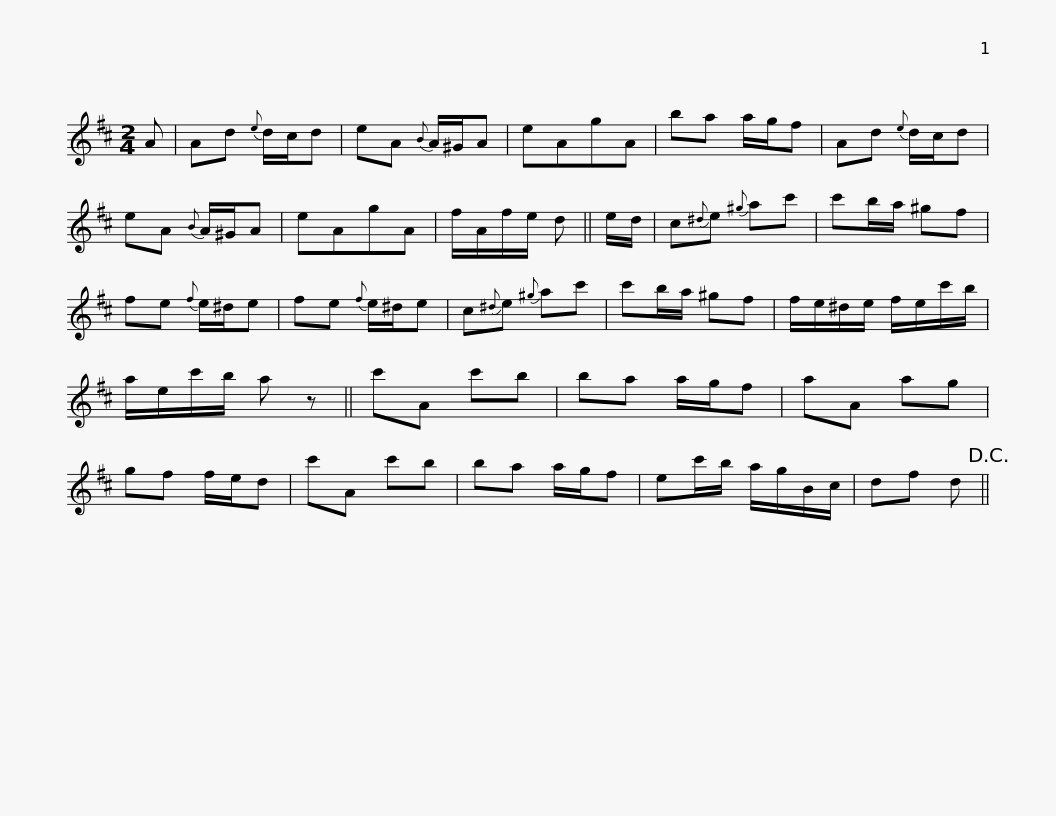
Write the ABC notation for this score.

X:1
L:1/8
M:2/4
I:linebreak $
K:D
V:1 treble
V:1
 A | Ad{e} d/c/d | eA{B} A/^G/A | eAgA | ba a/g/f | %5
 Ad{e} d/c/d | eA{B} A/^G/A | eAgA |$ f/A/f/e/ d || e/d/ | %10
 c{^d}e{^g} ac' | c'b/a/ ^gf | fe{f} e/^d/e | fe{f} e/^d/e | c{^d}e{^g} ac' |$ %15
 c'b/a/ ^gf | f/e/^d/e/ f/e/c'/b/ | a/e/c'/b/ a z || c'A c'b | ba a/g/f | %20
 aA ag | gf f/e/d |$ c'A c'b | ba a/g/f | ec'/b/ a/g/B/c/ | %25
 df d!D.C.! || %26
